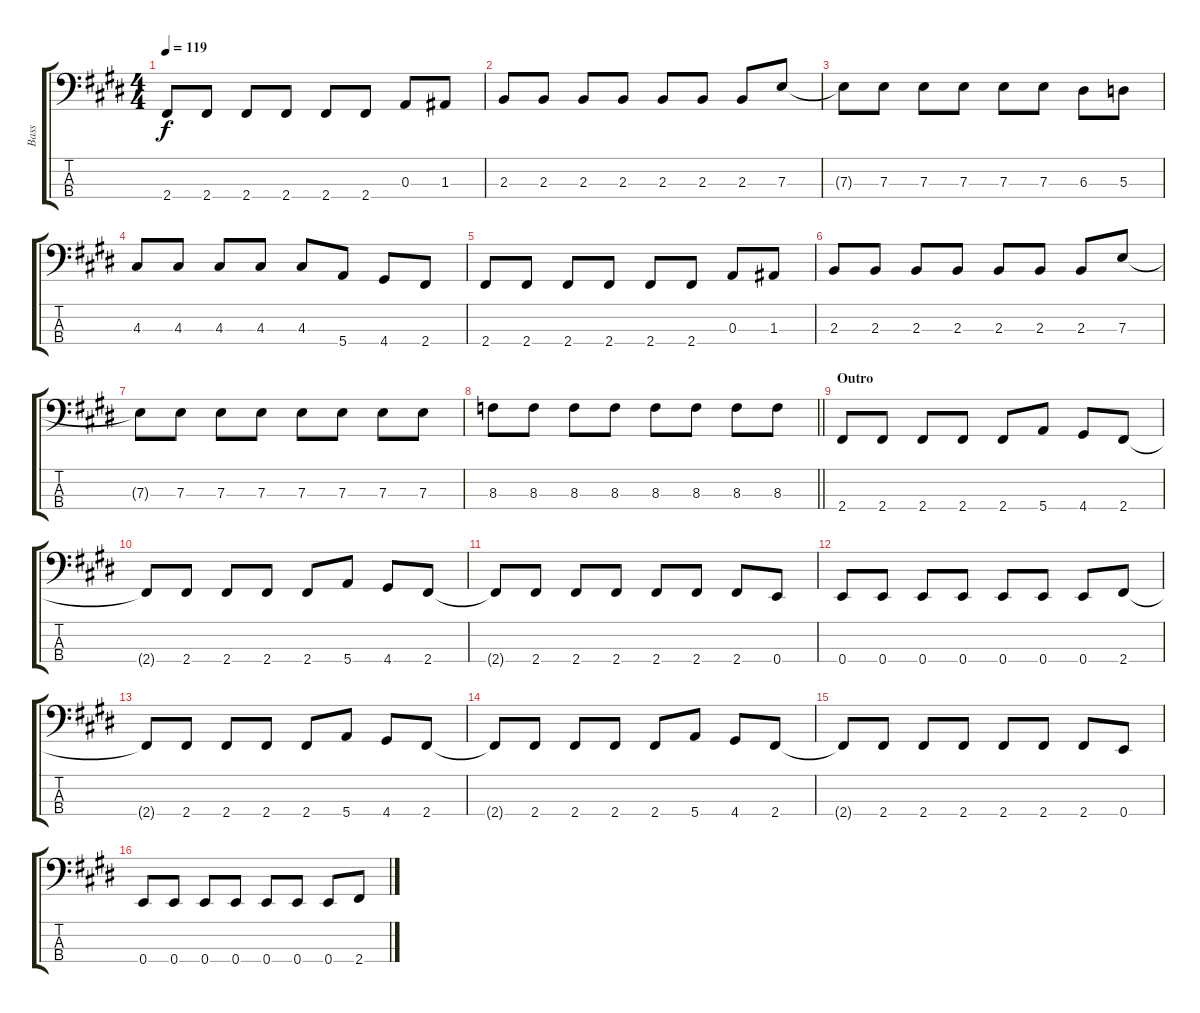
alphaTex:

\track ("Bass" "Bass") {instrument electricbasspick}
\staff {score tabs}
\tuning (G2 D2 A1 E1) {hide}
\ts (4 4)
\tempo 119
\clef f4
\ks e
2.4.8{dy f} 2.4.8 2.4.8 2.4.8 2.4.8 2.4.8 0.3.8 1.3.8 |
2.3.8 2.3.8 2.3.8 2.3.8 2.3.8 2.3.8 2.3.8 7.3.8 |
7.3{t}.8 7.3.8 7.3.8 7.3.8 7.3.8 7.3.8 6.3.8 5.3.8 |
4.3.8 4.3.8 4.3.8 4.3.8 4.3.8 5.4.8 4.4.8 2.4.8 |
2.4.8 2.4.8 2.4.8 2.4.8 2.4.8 2.4.8 0.3.8 1.3.8 |
2.3.8 2.3.8 2.3.8 2.3.8 2.3.8 2.3.8 2.3.8 7.3.8 |
7.3{t}.8 7.3.8 7.3.8 7.3.8 7.3.8 7.3.8 7.3.8 7.3.8 |
\barLineRight lightlight
8.3.8 8.3.8 8.3.8 8.3.8 8.3.8 8.3.8 8.3.8 8.3.8 |
\section ("" "Outro")
2.4.8 2.4.8 2.4.8 2.4.8 2.4.8 5.4.8 4.4.8 2.4.8 |
2.4{t}.8 2.4.8 2.4.8 2.4.8 2.4.8 5.4.8 4.4.8 2.4.8 |
2.4{t}.8 2.4.8 2.4.8 2.4.8 2.4.8 2.4.8 2.4.8 0.4.8 |
0.4.8 0.4.8 0.4.8 0.4.8 0.4.8 0.4.8 0.4.8 2.4.8 |
2.4{t}.8 2.4.8 2.4.8 2.4.8 2.4.8 5.4.8 4.4.8 2.4.8 |
2.4{t}.8 2.4.8 2.4.8 2.4.8 2.4.8 5.4.8 4.4.8 2.4.8 |
2.4{t}.8 2.4.8 2.4.8 2.4.8 2.4.8 2.4.8 2.4.8 0.4.8 |
0.4.8 0.4.8 0.4.8 0.4.8 0.4.8 0.4.8 0.4.8 2.4.8
